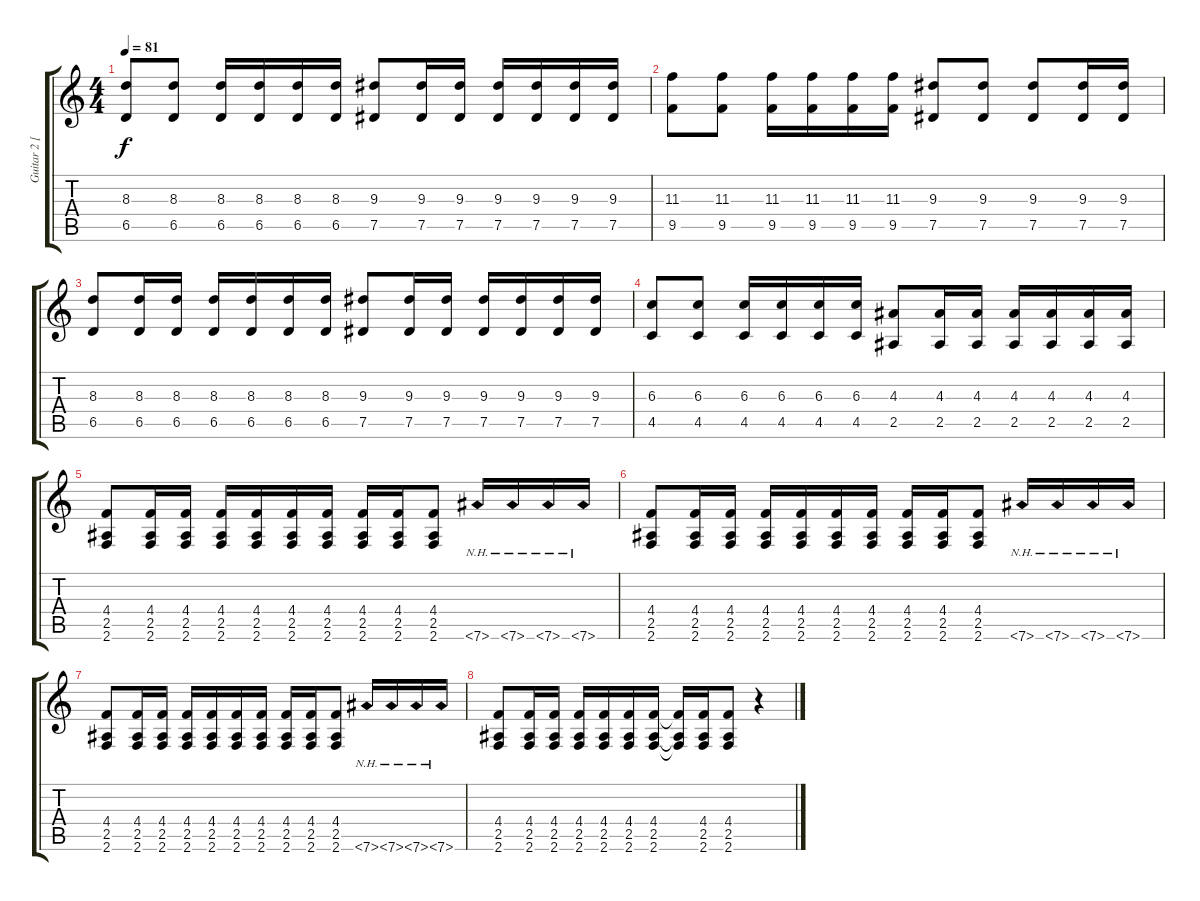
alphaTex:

\track ("Guitar 2 [Overdubbed]" "Guitar 2 [") {instrument distortionguitar}
\staff {score tabs}
\tuning (Eb4 Bb3 Gb3 Db3 Ab2 Eb2) {hide}
\ts (4 4)
\tempo 81
\clef g2
\ks c
(8.3 6.5).8{dy f} (8.3 6.5).8 (8.3 6.5).16 (8.3 6.5).16 (8.3 6.5).16 (8.3 6.5).16 (9.3 7.5).8 (9.3 7.5).16 (9.3 7.5).16 (9.3 7.5).16 (9.3 7.5).16 (9.3 7.5).16 (9.3 7.5).16 |
(11.3 9.5).8 (11.3 9.5).8 (11.3 9.5).16 (11.3 9.5).16 (11.3 9.5).16 (11.3 9.5).16 (9.3 7.5).8 (9.3 7.5).8 (9.3 7.5).8 (9.3 7.5).16 (9.3 7.5).16 |
(8.3 6.5).8 (8.3 6.5).16 (8.3 6.5).16 (8.3 6.5).16 (8.3 6.5).16 (8.3 6.5).16 (8.3 6.5).16 (9.3 7.5).8 (9.3 7.5).16 (9.3 7.5).16 (9.3 7.5).16 (9.3 7.5).16 (9.3 7.5).16 (9.3 7.5).16 |
(6.3 4.5).8 (6.3 4.5).8 (6.3 4.5).16 (6.3 4.5).16 (6.3 4.5).16 (6.3 4.5).16 (4.3 2.5).8 (4.3 2.5).16 (4.3 2.5).16 (4.3 2.5).16 (4.3 2.5).16 (4.3 2.5).16 (4.3 2.5).16 |
(4.4 2.5 2.6).8 (4.4 2.5 2.6).16 (4.4 2.5 2.6).16 (4.4 2.5 2.6).16 (4.4 2.5 2.6).16 (4.4 2.5 2.6).16 (4.4 2.5 2.6).16 (4.4 2.5 2.6).16 (4.4 2.5 2.6).16 (4.4 2.5 2.6).8 7.6{nh}.16 7.6{nh}.16 7.6{nh}.16 7.6{nh}.16 |
(4.4 2.5 2.6).8 (4.4 2.5 2.6).16 (4.4 2.5 2.6).16 (4.4 2.5 2.6).16 (4.4 2.5 2.6).16 (4.4 2.5 2.6).16 (4.4 2.5 2.6).16 (4.4 2.5 2.6).16 (4.4 2.5 2.6).16 (4.4 2.5 2.6).8 7.6{nh}.16 7.6{nh}.16 7.6{nh}.16 7.6{nh}.16 |
(4.4 2.5 2.6).8 (4.4 2.5 2.6).16 (4.4 2.5 2.6).16 (4.4 2.5 2.6).16 (4.4 2.5 2.6).16 (4.4 2.5 2.6).16 (4.4 2.5 2.6).16 (4.4 2.5 2.6).16 (4.4 2.5 2.6).16 (4.4 2.5 2.6).8 7.6{nh}.16 7.6{nh}.16 7.6{nh}.16 7.6{nh}.16 |
(4.4 2.5 2.6).8 (4.4 2.5 2.6).16 (4.4 2.5 2.6).16 (4.4 2.5 2.6).16 (4.4 2.5 2.6).16 (4.4 2.5 2.6).16 (4.4 2.5 2.6).16 (4.4{t} 2.5{t} 2.6{t}).16 (4.4 2.5 2.6).16 (4.4 2.5 2.6).8 r.4
